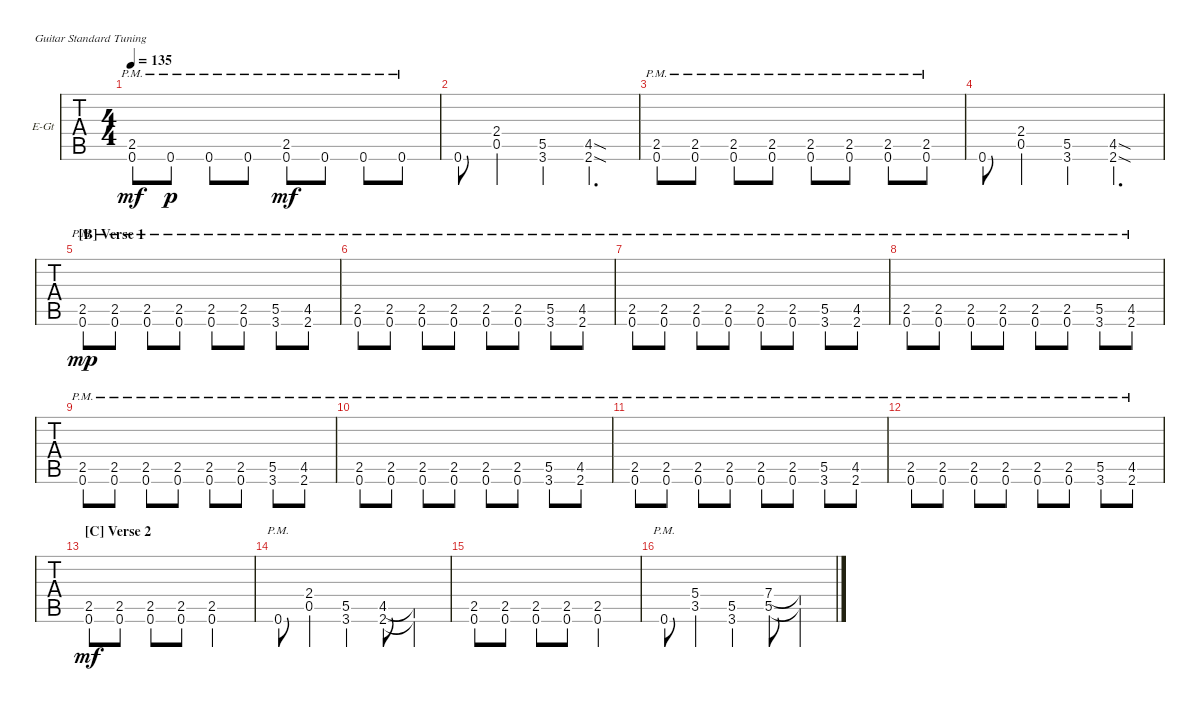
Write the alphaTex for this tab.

\defaultSystemsLayout 4
\bracketExtendMode groupsimilarinstruments
\firstSystemTrackNameOrientation horizontal
\otherSystemsTrackNameOrientation horizontal
\track ("Electric Guitar 2" "E-Gt") {instrument distortionguitar}
\staff {tabs}
\tuning (E4 B3 G3 D3 A2 E2)
\ts (4 4)
\tempo 135
\clef g2
\ks c
(2.5{pm} 0.6{pm}).8{dy mf} 0.6{pm}.8{dy p} 0.6{pm}.8 0.6{pm}.8 (0.6{pm} 2.5{pm}).8{dy mf} 0.6{pm}.8 0.6{pm}.8 0.6{pm}.8 |
0.6.8 (2.4{st} 0.5{st}).4 (5.5{st} 3.6{st}).4 (2.6{sod} 4.5{sod}).4{d} |
(2.5{pm} 0.6{pm}).8 (0.6{pm} 2.5).8 (0.6{pm} 2.5).8 (0.6{pm} 2.5).8 (0.6{pm} 2.5{pm}).8 (0.6{pm} 2.5).8 (0.6{pm} 2.5).8 (0.6{pm} 2.5).8 |
0.6.8 (2.4{st} 0.5{st}).4 (5.5{st} 3.6{st}).4 (2.6{sod} 4.5{sod}).4{d} |
\section ("B" "Verse 1")
(2.5{pm} 0.6{pm}).8{dy mp} (0.6{pm} 2.5{pm}).8 (0.6{pm} 2.5{pm}).8 (0.6{pm} 2.5{pm}).8 (0.6{pm} 2.5{pm}).8 (0.6{pm} 2.5{pm}).8 (3.6{pm} 5.5{pm}).8 (2.6{pm} 4.5{pm}).8 |
(2.5{pm} 0.6{pm}).8 (0.6{pm} 2.5{pm}).8 (0.6{pm} 2.5{pm}).8 (0.6{pm} 2.5{pm}).8 (0.6{pm} 2.5{pm}).8 (0.6{pm} 2.5{pm}).8 (3.6{pm} 5.5{pm}).8 (2.6{pm} 4.5{pm}).8 |
(2.5{pm} 0.6{pm}).8 (0.6{pm} 2.5{pm}).8 (0.6{pm} 2.5{pm}).8 (0.6{pm} 2.5{pm}).8 (0.6{pm} 2.5{pm}).8 (0.6{pm} 2.5{pm}).8 (3.6{pm} 5.5{pm}).8 (2.6{pm} 4.5{pm}).8 |
(2.5{pm} 0.6{pm}).8 (0.6{pm} 2.5{pm}).8 (0.6{pm} 2.5{pm}).8 (0.6{pm} 2.5{pm}).8 (0.6{pm} 2.5{pm}).8 (0.6{pm} 2.5{pm}).8 (3.6{pm} 5.5{pm}).8 (2.6{pm} 4.5{pm}).8 |
(2.5{pm} 0.6{pm}).8 (0.6{pm} 2.5{pm}).8 (0.6{pm} 2.5{pm}).8 (0.6{pm} 2.5{pm}).8 (0.6{pm} 2.5{pm}).8 (0.6{pm} 2.5{pm}).8 (3.6{pm} 5.5{pm}).8 (2.6{pm} 4.5{pm}).8 |
(2.5{pm} 0.6{pm}).8 (0.6{pm} 2.5{pm}).8 (0.6{pm} 2.5{pm}).8 (0.6{pm} 2.5{pm}).8 (0.6{pm} 2.5{pm}).8 (0.6{pm} 2.5{pm}).8 (3.6{pm} 5.5{pm}).8 (2.6{pm} 4.5{pm}).8 |
(2.5{pm} 0.6{pm}).8 (0.6{pm} 2.5{pm}).8 (0.6{pm} 2.5{pm}).8 (0.6{pm} 2.5{pm}).8 (0.6{pm} 2.5{pm}).8 (0.6{pm} 2.5{pm}).8 (3.6{pm} 5.5{pm}).8 (2.6{pm} 4.5{pm}).8 |
(2.5{pm} 0.6{pm}).8 (0.6{pm} 2.5{pm}).8 (0.6{pm} 2.5{pm}).8 (0.6{pm} 2.5{pm}).8 (0.6{pm} 2.5{pm}).8 (0.6{pm} 2.5{pm}).8 (3.6{pm} 5.5{pm}).8 (2.6{pm} 4.5{pm}).8 |
\section ("C" "Verse 2")
(2.5 0.6).8{dy mf} (0.6 2.5).8 (0.6 2.5).8 (0.6 2.5).8 (0.6{st} 2.5{st}).2 |
0.6{pm}.8 (0.5{st} 2.4{st}).4 (5.5{st} 3.6{st}).4 (2.6 4.5).8 (2.6{t} 4.5{t}).4 |
(0.6 2.5).8 (0.6 2.5).8 (0.6 2.5).8 (0.6 2.5).8 (0.6{st} 2.5{st}).2 |
0.6{pm}.8 (3.5{st} 5.4{st}).4 (5.5{st} 3.6{st}).4 (7.4 5.5).8 (7.4{t} 5.5{t}).4
